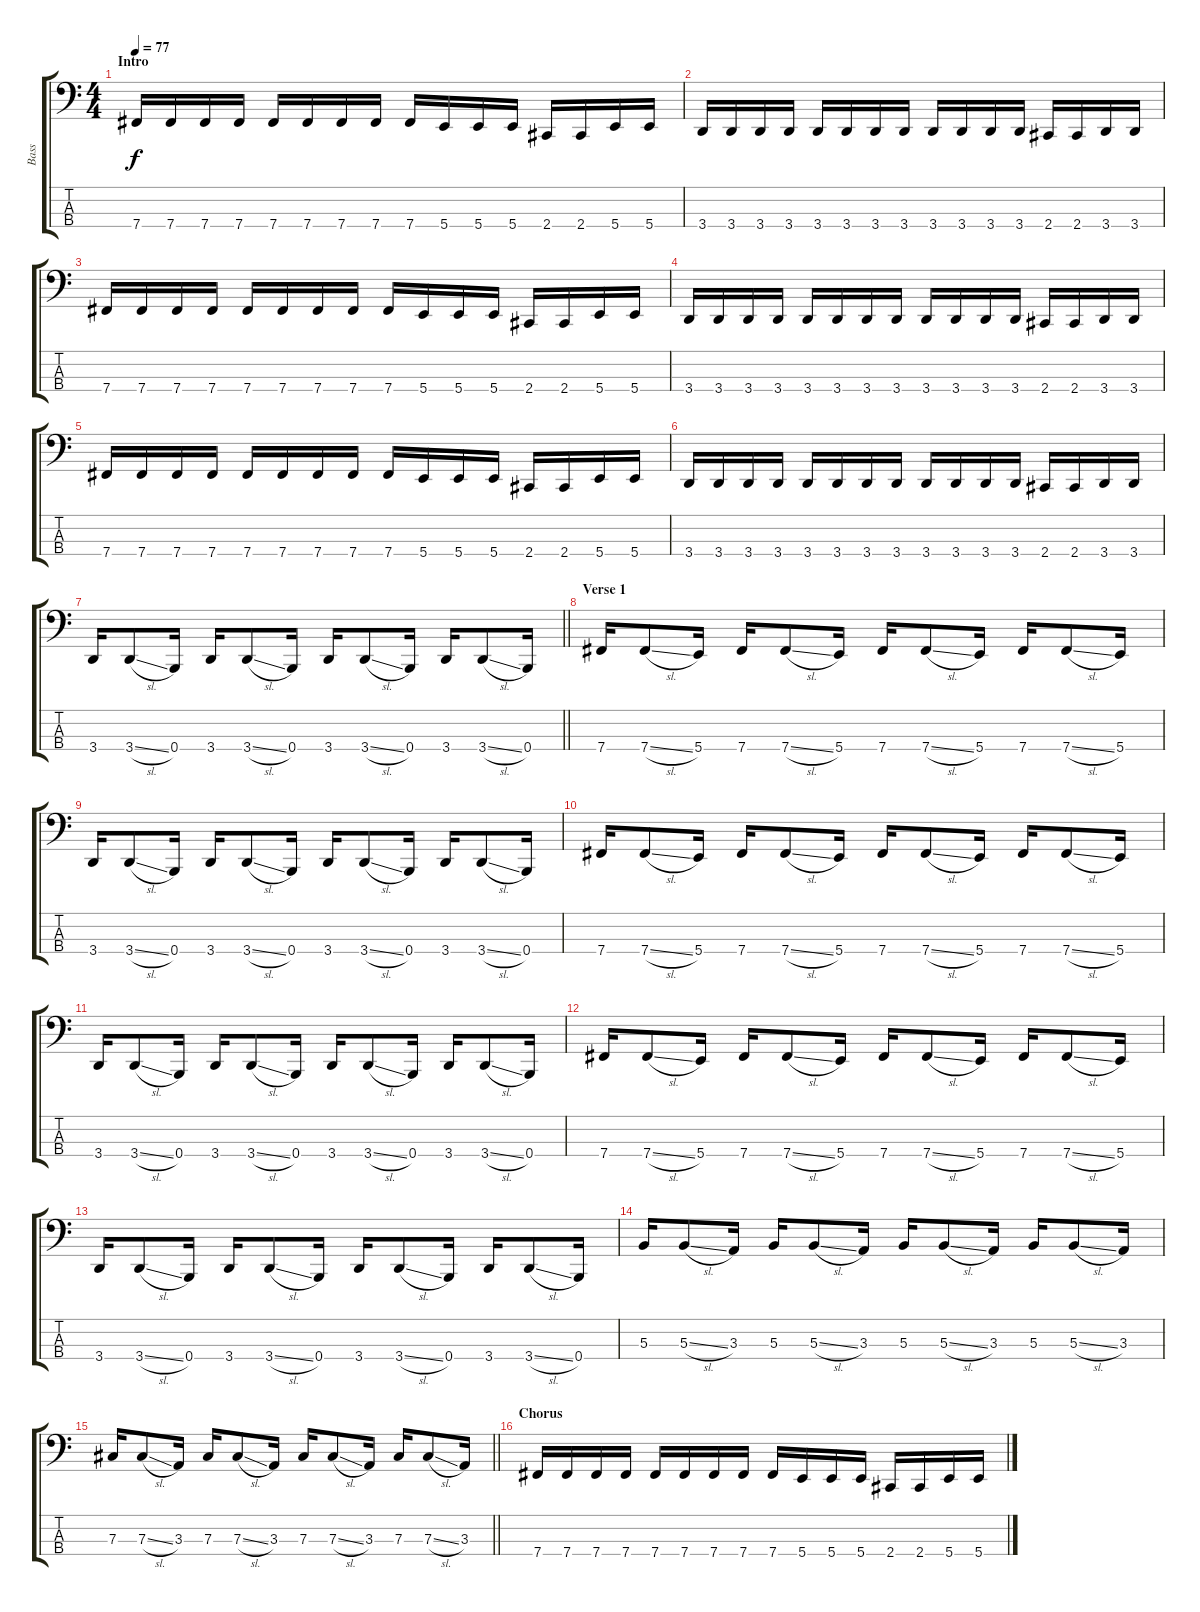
\track ("Bass" "Bass") {instrument electricbassfinger}
\staff {score tabs}
\tuning (E2 B1 Gb1 B0) {hide}
\ts (4 4)
\section ("" "Intro")
\tempo 77
\clef f4
\ks c
7.4.16{dy f instrument electricbassfinger} 7.4.16 7.4.16 7.4.16 7.4.16 7.4.16 7.4.16 7.4.16 7.4.16 5.4.16 5.4.16 5.4.16 2.4.16 2.4.16 5.4.16 5.4.16 |
3.4.16 3.4.16 3.4.16 3.4.16 3.4.16 3.4.16 3.4.16 3.4.16 3.4.16 3.4.16 3.4.16 3.4.16 2.4.16 2.4.16 3.4.16 3.4.16 |
7.4.16 7.4.16 7.4.16 7.4.16 7.4.16 7.4.16 7.4.16 7.4.16 7.4.16 5.4.16 5.4.16 5.4.16 2.4.16 2.4.16 5.4.16 5.4.16 |
3.4.16 3.4.16 3.4.16 3.4.16 3.4.16 3.4.16 3.4.16 3.4.16 3.4.16 3.4.16 3.4.16 3.4.16 2.4.16 2.4.16 3.4.16 3.4.16 |
7.4.16 7.4.16 7.4.16 7.4.16 7.4.16 7.4.16 7.4.16 7.4.16 7.4.16 5.4.16 5.4.16 5.4.16 2.4.16 2.4.16 5.4.16 5.4.16 |
3.4.16 3.4.16 3.4.16 3.4.16 3.4.16 3.4.16 3.4.16 3.4.16 3.4.16 3.4.16 3.4.16 3.4.16 2.4.16 2.4.16 3.4.16 3.4.16 |
\barLineRight lightlight
3.4.16 3.4{sl}.8 0.4.16 3.4.16 3.4{sl}.8 0.4.16 3.4.16 3.4{sl}.8 0.4.16 3.4.16 3.4{sl}.8 0.4.16 |
\section ("" "Verse 1")
7.4.16 7.4{sl}.8 5.4.16 7.4.16 7.4{sl}.8 5.4.16 7.4.16 7.4{sl}.8 5.4.16 7.4.16 7.4{sl}.8 5.4.16 |
3.4.16 3.4{sl}.8 0.4.16 3.4.16 3.4{sl}.8 0.4.16 3.4.16 3.4{sl}.8 0.4.16 3.4.16 3.4{sl}.8 0.4.16 |
7.4.16 7.4{sl}.8 5.4.16 7.4.16 7.4{sl}.8 5.4.16 7.4.16 7.4{sl}.8 5.4.16 7.4.16 7.4{sl}.8 5.4.16 |
3.4.16 3.4{sl}.8 0.4.16 3.4.16 3.4{sl}.8 0.4.16 3.4.16 3.4{sl}.8 0.4.16 3.4.16 3.4{sl}.8 0.4.16 |
7.4.16 7.4{sl}.8 5.4.16 7.4.16 7.4{sl}.8 5.4.16 7.4.16 7.4{sl}.8 5.4.16 7.4.16 7.4{sl}.8 5.4.16 |
3.4.16 3.4{sl}.8 0.4.16 3.4.16 3.4{sl}.8 0.4.16 3.4.16 3.4{sl}.8 0.4.16 3.4.16 3.4{sl}.8 0.4.16 |
5.3.16 5.3{sl}.8 3.3.16 5.3.16 5.3{sl}.8 3.3.16 5.3.16 5.3{sl}.8 3.3.16 5.3.16 5.3{sl}.8 3.3.16 |
\barLineRight lightlight
7.3.16 7.3{sl}.8 3.3.16 7.3.16 7.3{sl}.8 3.3.16 7.3.16 7.3{sl}.8 3.3.16 7.3.16 7.3{sl}.8 3.3.16 |
\section ("" "Chorus")
7.4.16 7.4.16 7.4.16 7.4.16 7.4.16 7.4.16 7.4.16 7.4.16 7.4.16 5.4.16 5.4.16 5.4.16 2.4.16 2.4.16 5.4.16 5.4.16
